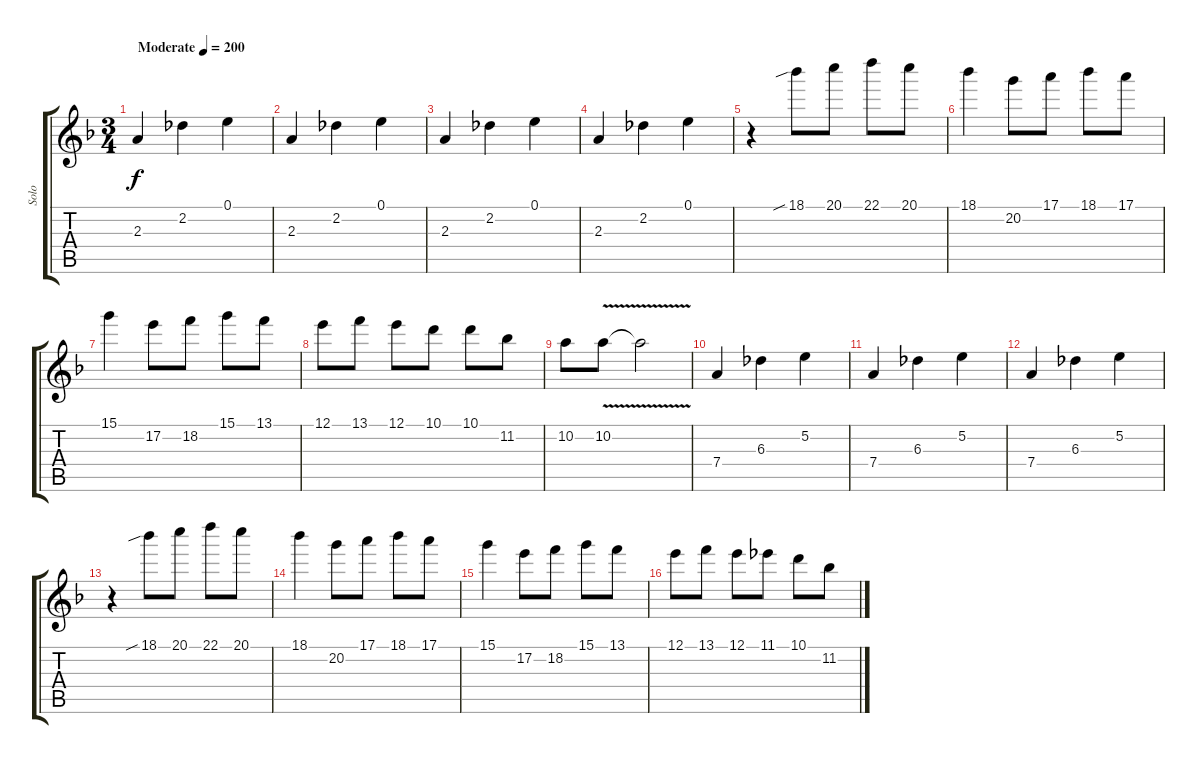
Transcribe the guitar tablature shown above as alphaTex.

\track ("Solo" "Solo") {instrument overdrivenguitar}
\staff {score tabs}
\tuning (E4 B3 G3 D3 A2 E2) {hide}
\ts (3 4)
\tempo (200 "Moderate")
\clef g2
\ks dminor
2.3.4{dy f instrument overdrivenguitar} 2.2.4 0.1.4 |
2.3.4 2.2.4 0.1.4 |
2.3.4 2.2.4 0.1.4 |
2.3.4 2.2.4 0.1.4 |
r.4 18.1{sib}.8 20.1.8 22.1.8 20.1.8 |
18.1.4 20.2.8 17.1.8 18.1.8 17.1.8 |
15.1.4 17.2.8 18.2.8 15.1.8 13.1.8 |
12.1.8 13.1.8 12.1.8 10.1.8 10.1.8 11.2.8 |
10.2.8 10.2{v}.8 10.2{t}.2 |
7.4.4 6.3.4 5.2.4 |
7.4.4 6.3.4 5.2.4 |
7.4.4 6.3.4 5.2.4 |
r.4 18.1{sib}.8 20.1.8 22.1.8 20.1.8 |
18.1.4 20.2.8 17.1.8 18.1.8 17.1.8 |
15.1.4 17.2.8 18.2.8 15.1.8 13.1.8 |
12.1.8 13.1.8 12.1.8 11.1.8 10.1.8 11.2.8
